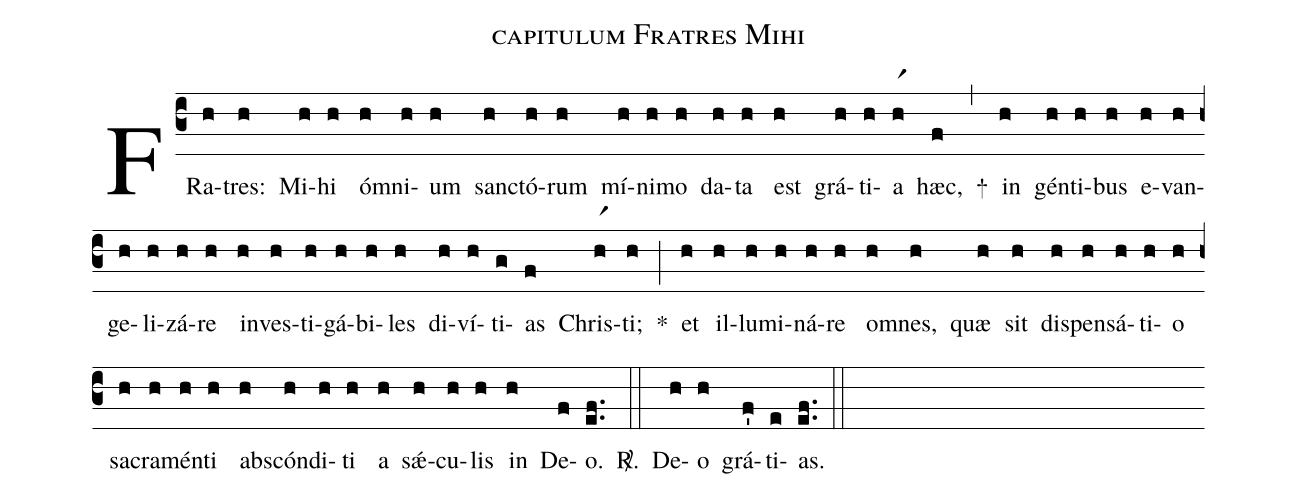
name: capitulum Fratres Mihi;
%%
(c3)
FRa(h)tres:(h) Mi(h)hi(h) óm(h)ni(h)um(h) sanc(h)tó(h)rum(h) mí(h)ni(h)mo(h) da(h)ta(h) est(h) grá(h)ti(h)a(hr1) hæc,(f) +(,)
in(h) gén(h)ti(h)bus(h) e(h)van(h)ge(h)li(h)zá(h)re(h) in(h)ves(h)ti(h)gá(h)bi(h)les(h) di(h)ví(h)ti(g)as(f) Chris(hr1)ti;(h) *(;)
et(h) il(h)lu(h)mi(h)ná(h)re(h) om(h)nes,(h) quæ(h) sit(h) dis(h)pen(h)sá(h)ti(h)o(h) sa(h)cra(h)mén(h)ti(h) abs(h)cón(h)di(h)ti(h) a(h) sǽ(h)cu(h)lis(h) in(h) De(f)o.(ef..) <sp>R/</sp>.(::)
De(h)o(h) grá(f')ti(e)as.(e.f.) (::)
